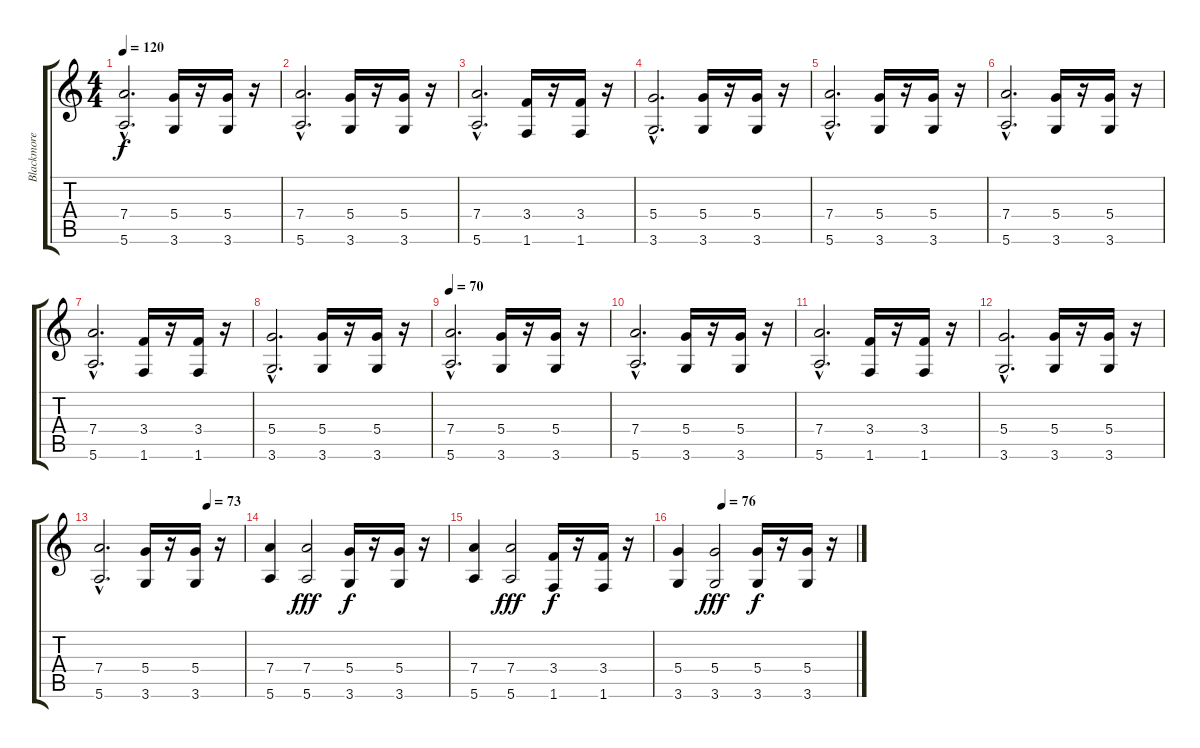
\track ("Blackmore" "Blackmore") {instrument overdrivenguitar}
\staff {score tabs}
\tuning (E4 B3 G3 D3 A2 E2) {hide}
\ts (4 4)
\tempo 120
\clef g2
\ks c
(7.4{hac} 5.6{hac}).2{d dy f} (5.4 3.6).16 r.16 (5.4 3.6).16 r.16 |
(7.4{hac} 5.6{hac}).2{d} (5.4 3.6).16 r.16 (5.4 3.6).16 r.16 |
(7.4{hac} 5.6{hac}).2{d} (3.4 1.6).16 r.16 (3.4 1.6).16 r.16 |
(5.4{hac} 3.6{hac}).2{d} (5.4 3.6).16 r.16 (5.4 3.6).16 r.16 |
(7.4{hac} 5.6{hac}).2{d} (5.4 3.6).16 r.16 (5.4 3.6).16 r.16 |
(7.4{hac} 5.6{hac}).2{d} (5.4 3.6).16 r.16 (5.4 3.6).16 r.16 |
(7.4{hac} 5.6{hac}).2{d} (3.4 1.6).16 r.16 (3.4 1.6).16 r.16 |
(5.4{hac} 3.6{hac}).2{d} (5.4 3.6).16 r.16 (5.4 3.6).16 r.16 |
\tempo 70
(7.4{hac} 5.6{hac}).2{d volume 12} (5.4 3.6).16 r.16 (5.4 3.6).16 r.16 |
(7.4{hac} 5.6{hac}).2{d} (5.4 3.6).16 r.16 (5.4 3.6).16 r.16 |
(7.4{hac} 5.6{hac}).2{d} (3.4 1.6).16 r.16 (3.4 1.6).16 r.16 |
(5.4{hac} 3.6{hac}).2{d} (5.4 3.6).16 r.16 (5.4 3.6).16 r.16 |
\tempo (73 0.75)
(7.4{hac} 5.6{hac}).2{d} (5.4 3.6).16{volume 14} r.16 (5.4 3.6).16 r.16 |
(7.4 5.6).4 (7.4 5.6).2{dy fff} (5.4 3.6).16{dy f} r.16 (5.4 3.6).16 r.16 |
(7.4 5.6).4 (7.4 5.6).2{dy fff} (3.4 1.6).16{dy f} r.16 (3.4 1.6).16 r.16 |
\tempo (76 0.25)
(5.4 3.6).4 (5.4 3.6).2{dy fff volume 16} (5.4 3.6).16{dy f} r.16 (5.4 3.6).16 r.16
